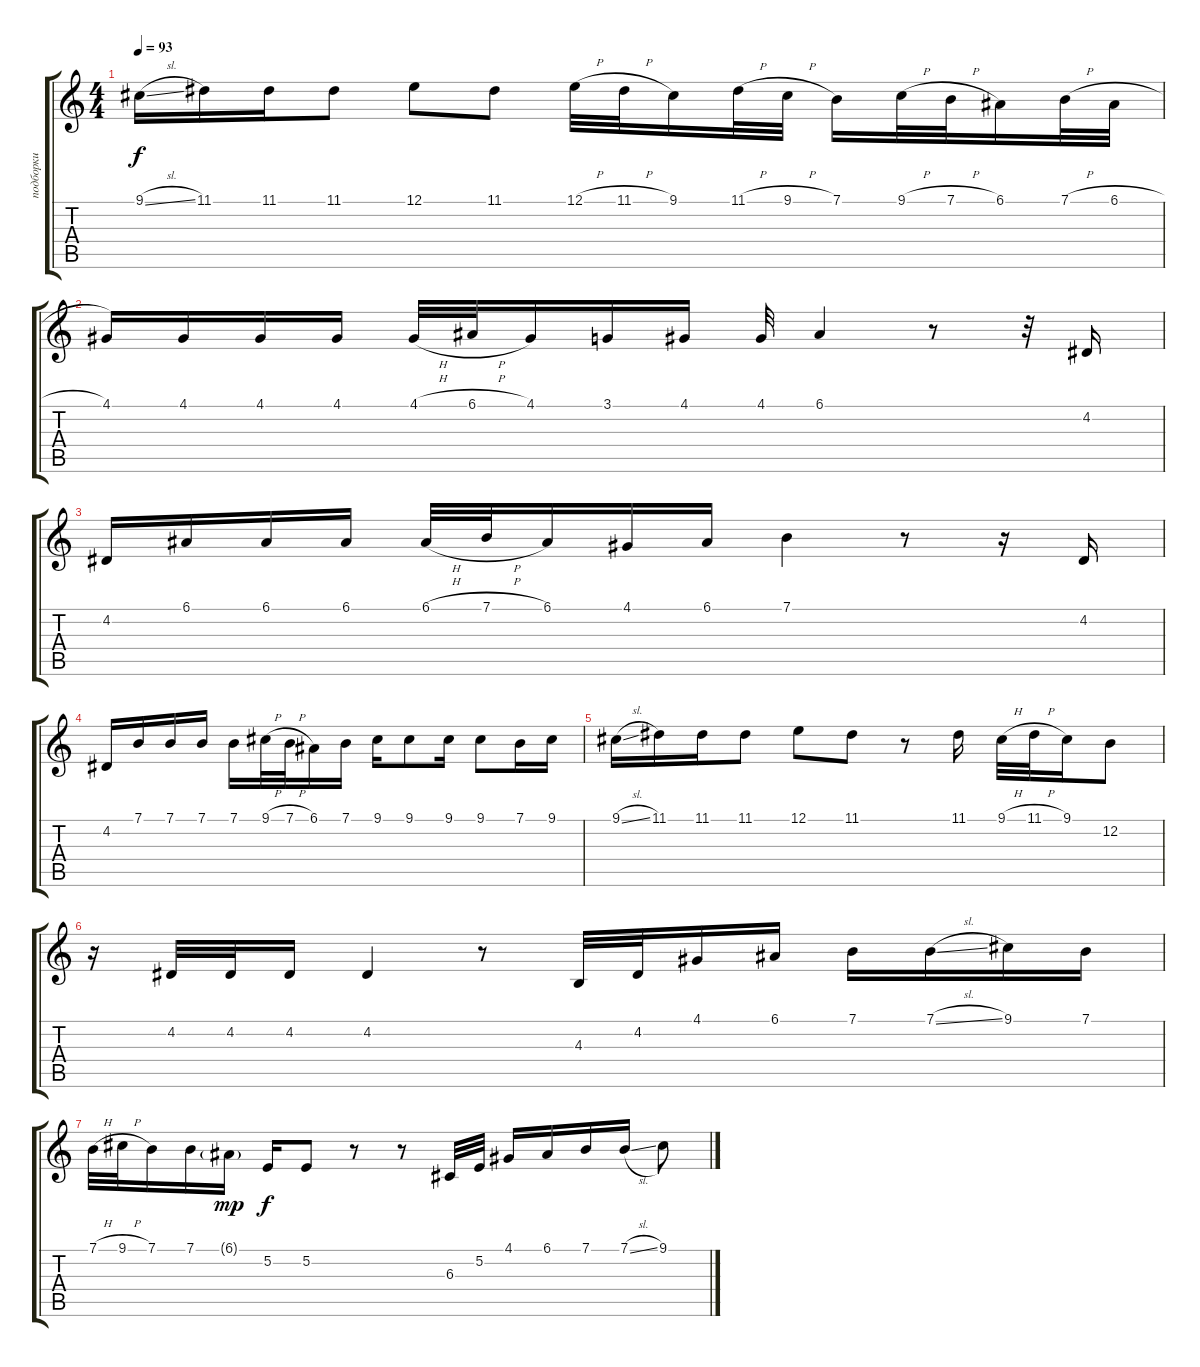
\track ("подборки" "подборки") {solo instrument pad2warm}
\staff {score tabs}
\tuning (E4 B3 G3 D3 A2 E2) {hide}
\ts (4 4)
\tempo 93
\clef g2
\ks c
9.1{sl}.16{dy f} 11.1.16 11.1.16 11.1.8 12.1.8 11.1.8 12.1{h}.32 11.1{h}.32 9.1.16 11.1{h}.32 9.1{h}.32 7.1.16 9.1{h}.32 7.1{h}.32 6.1.16 7.1{h}.32 6.1{h}.32 |
4.1.16 4.1.16 4.1.16 4.1.16 4.1{h}.32 6.1{h}.32 4.1.16 3.1.16 4.1.16 4.1.32 6.1.4 r.8 r.32 4.2.16 |
4.2.16 6.1.16 6.1.16 6.1.16 6.1{h}.32 7.1{h}.32 6.1.16 4.1.16 6.1.16 7.1.4 r.8 r.16 4.2.16 |
4.2.16 7.1.16 7.1.16 7.1.16 7.1.16 9.1{h}.32 7.1{h}.32 6.1.16 7.1.16 9.1.16 9.1.8 9.1.16 9.1.8 7.1.16 9.1.16 |
9.1{sl}.16 11.1.16 11.1.16 11.1.8 12.1.8 11.1.8 r.8 11.1.16 9.1{h}.32 11.1{h}.32 9.1.16 12.2.8 |
r.16 4.2.32 4.2.32 4.2.16 4.2.4 r.8 4.3.32 4.2.32 4.1.16 6.1.16 7.1.16 7.1{sl}.16 9.1.16 7.1.16 |
7.1{h}.32 9.1{h}.32 7.1.16 7.1.16 6.1{g}.16{dy mp} 5.2.16{dy f} 5.2.8 r.8 r.8 6.3.32 5.2.32 4.1.16 6.1.16 7.1.16 7.1{sl}.16 9.1.8
